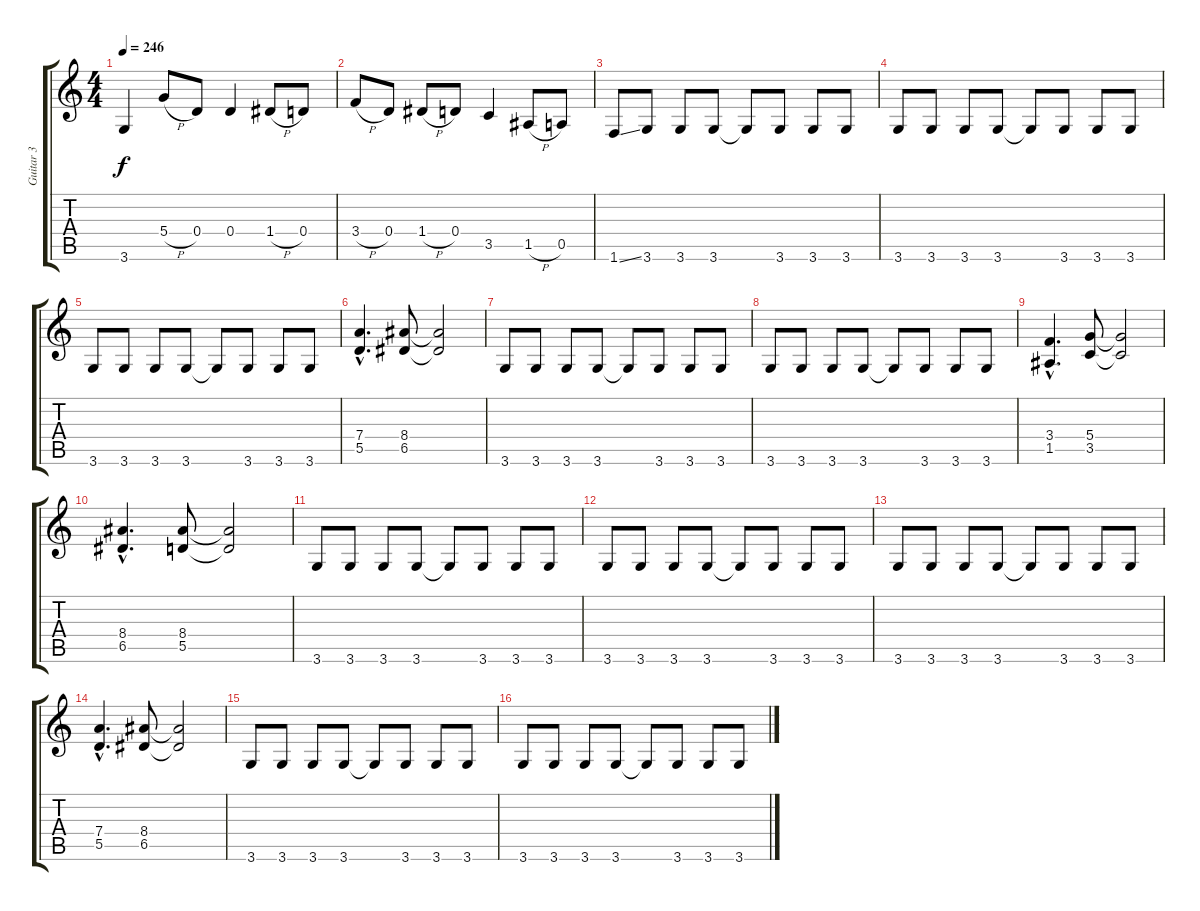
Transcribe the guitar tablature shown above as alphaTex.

\track ("Guitar 3" "Guitar 3") {instrument distortionguitar}
\staff {score tabs}
\tuning (E4 B3 G3 D3 A2 E2) {hide}
\ts (4 4)
\tempo 246
\clef g2
\ks c
3.6{t}.4{dy f} 5.4{h}.8 0.4.8 0.4.4 1.4{h}.8 0.4.8 |
3.4{h}.8 0.4.8 1.4{h}.8 0.4.8 3.5.4 1.5{h}.8 0.5.8 |
1.6{ss}.8 3.6.8 3.6.8 3.6.8 3.6{t}.8 3.6.8 3.6.8 3.6.8 |
3.6.8 3.6.8 3.6.8 3.6.8 3.6{t}.8 3.6.8 3.6.8 3.6.8 |
3.6.8 3.6.8 3.6.8 3.6.8 3.6{t}.8 3.6.8 3.6.8 3.6.8 |
(7.4{hac} 5.5{hac}).4{d} (8.4 6.5).8 (8.4{t} 6.5{t}).2 |
3.6.8 3.6.8 3.6.8 3.6.8 3.6{t}.8 3.6.8 3.6.8 3.6.8 |
3.6.8 3.6.8 3.6.8 3.6.8 3.6{t}.8 3.6.8 3.6.8 3.6.8 |
(3.4{hac} 1.5{hac}).4{d} (5.4 3.5).8 (5.4{t} 3.5{t}).2 |
(8.4{hac} 6.5{hac}).4{d} (8.4 5.5).8 (8.4{t} 5.5{t}).2 |
3.6.8 3.6.8 3.6.8 3.6.8 3.6{t}.8 3.6.8 3.6.8 3.6.8 |
3.6.8 3.6.8 3.6.8 3.6.8 3.6{t}.8 3.6.8 3.6.8 3.6.8 |
3.6.8 3.6.8 3.6.8 3.6.8 3.6{t}.8 3.6.8 3.6.8 3.6.8 |
(7.4{hac} 5.5{hac}).4{d} (8.4 6.5).8 (8.4{t} 6.5{t}).2 |
3.6.8 3.6.8 3.6.8 3.6.8 3.6{t}.8 3.6.8 3.6.8 3.6.8 |
3.6.8 3.6.8 3.6.8 3.6.8 3.6{t}.8 3.6.8 3.6.8 3.6.8
